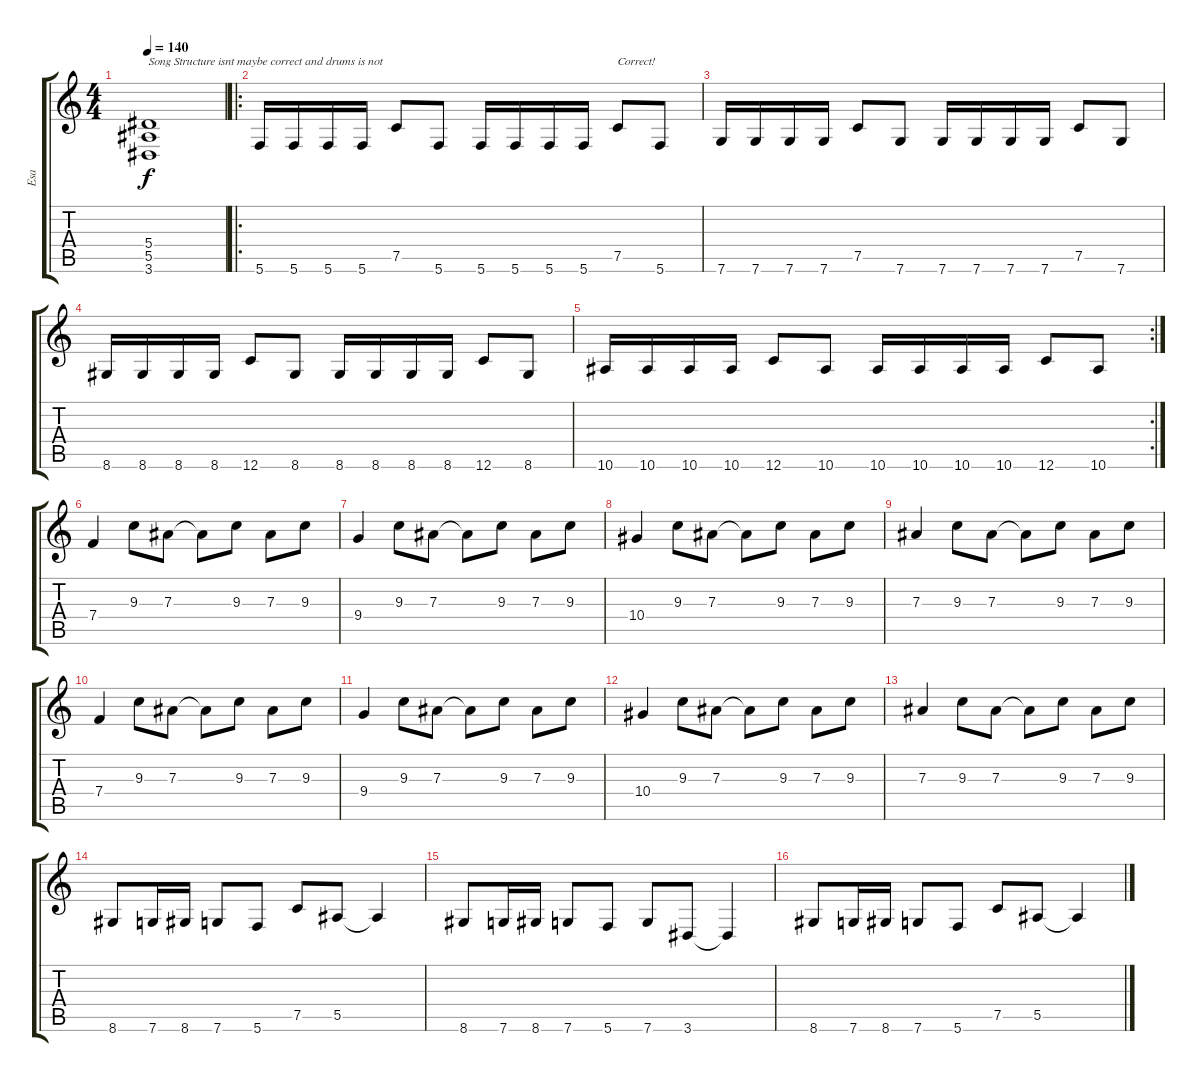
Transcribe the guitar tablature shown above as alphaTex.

\track ("Esa" "Esa") {instrument distortionguitar}
\staff {score tabs}
\tuning (C4 G3 Eb3 Bb2 F2 C2) {hide}
\ts (4 4)
\tempo 140
\clef g2
\ks c
(5.4 5.5 3.6).1{txt "Song Structure isnt maybe correct and drums is not" dy f instrument distortionguitar} |
\ro
5.6.16 5.6.16 5.6.16 5.6.16 7.5.8 5.6.8 5.6.16 5.6.16 5.6.16 5.6.16 7.5.8{txt "Correct!"} 5.6.8 |
7.6.16 7.6.16 7.6.16 7.6.16 7.5.8 7.6.8 7.6.16 7.6.16 7.6.16 7.6.16 7.5.8 7.6.8 |
8.6.16 8.6.16 8.6.16 8.6.16 12.6.8 8.6.8 8.6.16 8.6.16 8.6.16 8.6.16 12.6.8 8.6.8 |
\rc 2
10.6.16 10.6.16 10.6.16 10.6.16 12.6.8 10.6.8 10.6.16 10.6.16 10.6.16 10.6.16 12.6.8 10.6.8 |
7.4.4 9.3.8 7.3.8 7.3{t}.8 9.3.8 7.3.8 9.3.8 |
9.4.4 9.3.8 7.3.8 7.3{t}.8 9.3.8 7.3.8 9.3.8 |
10.4.4 9.3.8 7.3.8 7.3{t}.8 9.3.8 7.3.8 9.3.8 |
7.3.4 9.3.8 7.3.8 7.3{t}.8 9.3.8 7.3.8 9.3.8 |
7.4.4 9.3.8 7.3.8 7.3{t}.8 9.3.8 7.3.8 9.3.8 |
9.4.4 9.3.8 7.3.8 7.3{t}.8 9.3.8 7.3.8 9.3.8 |
10.4.4 9.3.8 7.3.8 7.3{t}.8 9.3.8 7.3.8 9.3.8 |
7.3.4 9.3.8 7.3.8 7.3{t}.8 9.3.8 7.3.8 9.3.8 |
8.6.8 7.6.16 8.6.16 7.6.8 5.6.8 7.5.8 5.5.8 5.5{t}.4 |
8.6.8 7.6.16 8.6.16 7.6.8 5.6.8 7.6.8 3.6.8 3.6{t}.4 |
8.6.8 7.6.16 8.6.16 7.6.8 5.6.8 7.5.8 5.5.8 5.5{t}.4
